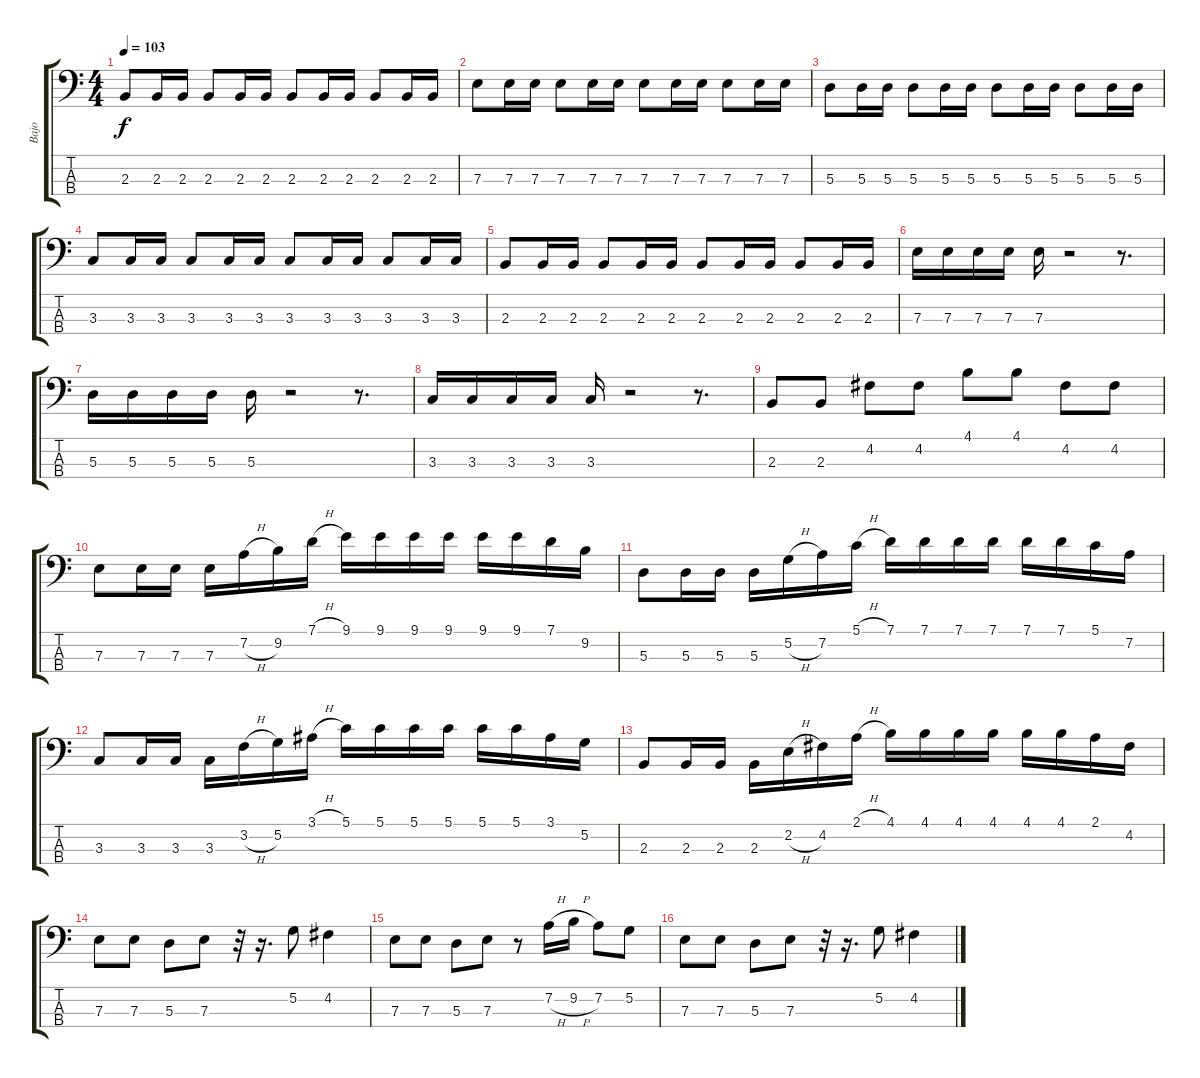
\track ("Bajo" "Bajo") {instrument electricbassfinger}
\staff {score tabs}
\tuning (G2 D2 A1 E1) {hide}
\ts (4 4)
\tempo 103
\clef f4
\ks c
2.3.8{dy f} 2.3.16 2.3.16 2.3.8 2.3.16 2.3.16 2.3.8 2.3.16 2.3.16 2.3.8 2.3.16 2.3.16 |
7.3.8 7.3.16 7.3.16 7.3.8 7.3.16 7.3.16 7.3.8 7.3.16 7.3.16 7.3.8 7.3.16 7.3.16 |
5.3.8 5.3.16 5.3.16 5.3.8 5.3.16 5.3.16 5.3.8 5.3.16 5.3.16 5.3.8 5.3.16 5.3.16 |
3.3.8 3.3.16 3.3.16 3.3.8 3.3.16 3.3.16 3.3.8 3.3.16 3.3.16 3.3.8 3.3.16 3.3.16 |
2.3.8 2.3.16 2.3.16 2.3.8 2.3.16 2.3.16 2.3.8 2.3.16 2.3.16 2.3.8 2.3.16 2.3.16 |
7.3.16 7.3.16 7.3.16 7.3.16 7.3.16 r.2 r.8{d} |
5.3.16 5.3.16 5.3.16 5.3.16 5.3.16 r.2 r.8{d} |
3.3.16 3.3.16 3.3.16 3.3.16 3.3.16 r.2 r.8{d} |
2.3.8 2.3.8 4.2.8 4.2.8 4.1.8 4.1.8 4.2.8 4.2.8 |
7.3.8 7.3.16 7.3.16 7.3.16 7.2{h}.16 9.2.16 7.1{h}.16 9.1.16 9.1.16 9.1.16 9.1.16 9.1.16 9.1.16 7.1.16 9.2.16 |
5.3.8 5.3.16 5.3.16 5.3.16 5.2{h}.16 7.2.16 5.1{h}.16 7.1.16 7.1.16 7.1.16 7.1.16 7.1.16 7.1.16 5.1.16 7.2.16 |
3.3.8 3.3.16 3.3.16 3.3.16 3.2{h}.16 5.2.16 3.1{h}.16 5.1.16 5.1.16 5.1.16 5.1.16 5.1.16 5.1.16 3.1.16 5.2.16 |
2.3.8 2.3.16 2.3.16 2.3.16 2.2{h}.16 4.2.16 2.1{h}.16 4.1.16 4.1.16 4.1.16 4.1.16 4.1.16 4.1.16 2.1.16 4.2.16 |
7.3.8 7.3.8 5.3.8 7.3.8 r.32 r.16{d} 5.2.8 4.2.4 |
7.3.8 7.3.8 5.3.8 7.3.8 r.8 7.2{h}.16 9.2{h}.16 7.2.8 5.2.8 |
7.3.8 7.3.8 5.3.8 7.3.8 r.32 r.16{d} 5.2.8 4.2.4
